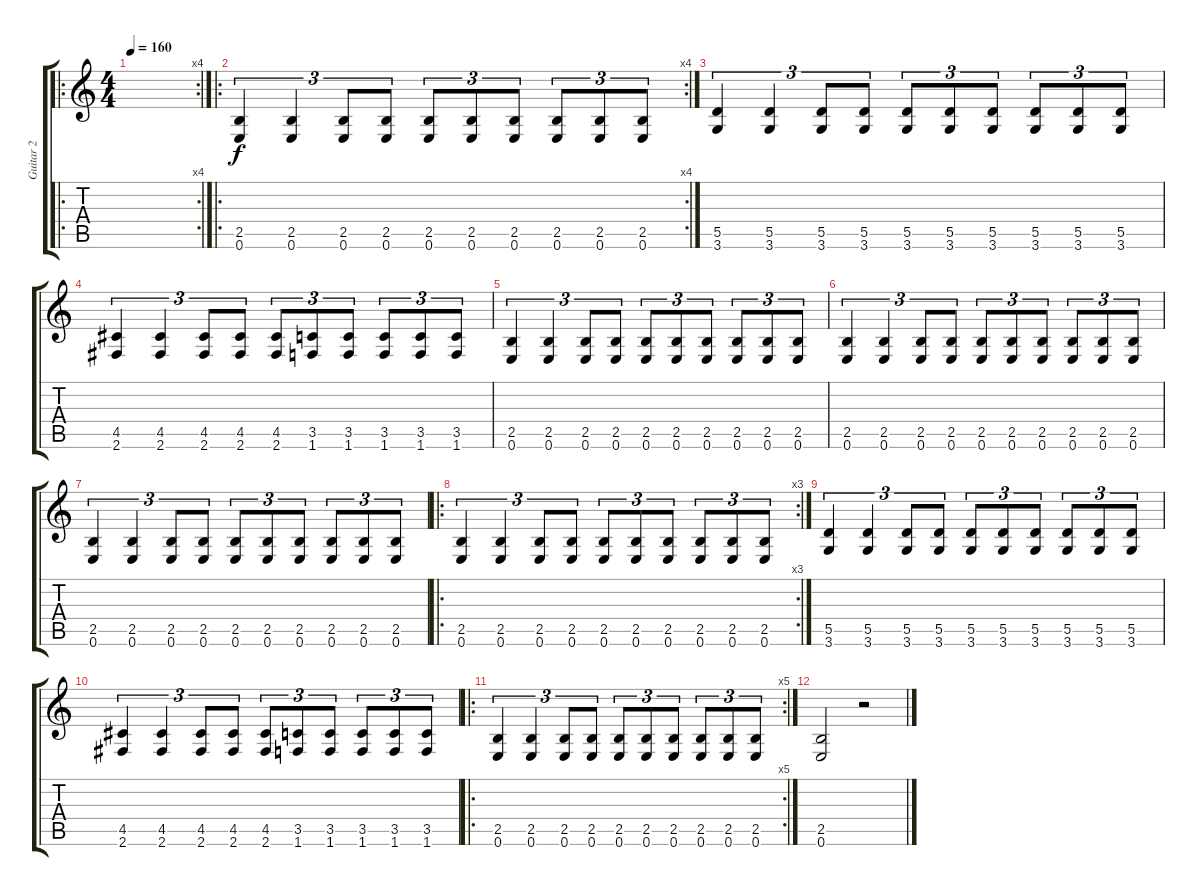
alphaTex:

\track ("Guitar 2" "Guitar 2") {instrument distortionguitar}
\staff {score tabs}
\tuning (E4 B3 G3 D3 A2 E2) {hide}
\ro
\rc 4
\ts (4 4)
\tempo 160
\clef g2
\ks c
|
\ro
\rc 4
(2.5 0.6).4{tu (3 2)} (2.5 0.6).4{tu (3 2)} (2.5 0.6).8{tu (3 2)} (2.5 0.6).8{tu (3 2)} (2.5 0.6).8{tu (3 2)} (2.5 0.6).8{tu (3 2)} (2.5 0.6).8{tu (3 2)} (2.5 0.6).8{tu (3 2)} (2.5 0.6).8{tu (3 2)} (2.5 0.6).8{tu (3 2)} |
(5.5 3.6).4{tu (3 2)} (5.5 3.6).4{tu (3 2)} (5.5 3.6).8{tu (3 2)} (5.5 3.6).8{tu (3 2)} (5.5 3.6).8{tu (3 2)} (5.5 3.6).8{tu (3 2)} (5.5 3.6).8{tu (3 2)} (5.5 3.6).8{tu (3 2)} (5.5 3.6).8{tu (3 2)} (5.5 3.6).8{tu (3 2)} |
(4.5 2.6).4{tu (3 2)} (4.5 2.6).4{tu (3 2)} (4.5 2.6).8{tu (3 2)} (4.5 2.6).8{tu (3 2)} (4.5 2.6).8{tu (3 2)} (3.5 1.6).8{tu (3 2)} (3.5 1.6).8{tu (3 2)} (3.5 1.6).8{tu (3 2)} (3.5 1.6).8{tu (3 2)} (3.5 1.6).8{tu (3 2)} |
(2.5 0.6).4{tu (3 2)} (2.5 0.6).4{tu (3 2)} (2.5 0.6).8{tu (3 2)} (2.5 0.6).8{tu (3 2)} (2.5 0.6).8{tu (3 2)} (2.5 0.6).8{tu (3 2)} (2.5 0.6).8{tu (3 2)} (2.5 0.6).8{tu (3 2)} (2.5 0.6).8{tu (3 2)} (2.5 0.6).8{tu (3 2)} |
(2.5 0.6).4{tu (3 2)} (2.5 0.6).4{tu (3 2)} (2.5 0.6).8{tu (3 2)} (2.5 0.6).8{tu (3 2)} (2.5 0.6).8{tu (3 2)} (2.5 0.6).8{tu (3 2)} (2.5 0.6).8{tu (3 2)} (2.5 0.6).8{tu (3 2)} (2.5 0.6).8{tu (3 2)} (2.5 0.6).8{tu (3 2)} |
(2.5 0.6).4{tu (3 2)} (2.5 0.6).4{tu (3 2)} (2.5 0.6).8{tu (3 2)} (2.5 0.6).8{tu (3 2)} (2.5 0.6).8{tu (3 2)} (2.5 0.6).8{tu (3 2)} (2.5 0.6).8{tu (3 2)} (2.5 0.6).8{tu (3 2)} (2.5 0.6).8{tu (3 2)} (2.5 0.6).8{tu (3 2)} |
\ro
\rc 3
(2.5 0.6).4{tu (3 2)} (2.5 0.6).4{tu (3 2)} (2.5 0.6).8{tu (3 2)} (2.5 0.6).8{tu (3 2)} (2.5 0.6).8{tu (3 2)} (2.5 0.6).8{tu (3 2)} (2.5 0.6).8{tu (3 2)} (2.5 0.6).8{tu (3 2)} (2.5 0.6).8{tu (3 2)} (2.5 0.6).8{tu (3 2)} |
(5.5 3.6).4{tu (3 2)} (5.5 3.6).4{tu (3 2)} (5.5 3.6).8{tu (3 2)} (5.5 3.6).8{tu (3 2)} (5.5 3.6).8{tu (3 2)} (5.5 3.6).8{tu (3 2)} (5.5 3.6).8{tu (3 2)} (5.5 3.6).8{tu (3 2)} (5.5 3.6).8{tu (3 2)} (5.5 3.6).8{tu (3 2)} |
(4.5 2.6).4{tu (3 2)} (4.5 2.6).4{tu (3 2)} (4.5 2.6).8{tu (3 2)} (4.5 2.6).8{tu (3 2)} (4.5 2.6).8{tu (3 2)} (3.5 1.6).8{tu (3 2)} (3.5 1.6).8{tu (3 2)} (3.5 1.6).8{tu (3 2)} (3.5 1.6).8{tu (3 2)} (3.5 1.6).8{tu (3 2)} |
\ro
\rc 5
(2.5 0.6).4{tu (3 2)} (2.5 0.6).4{tu (3 2)} (2.5 0.6).8{tu (3 2)} (2.5 0.6).8{tu (3 2)} (2.5 0.6).8{tu (3 2)} (2.5 0.6).8{tu (3 2)} (2.5 0.6).8{tu (3 2)} (2.5 0.6).8{tu (3 2)} (2.5 0.6).8{tu (3 2)} (2.5 0.6).8{tu (3 2)} |
(2.5 0.6).2 r.2
